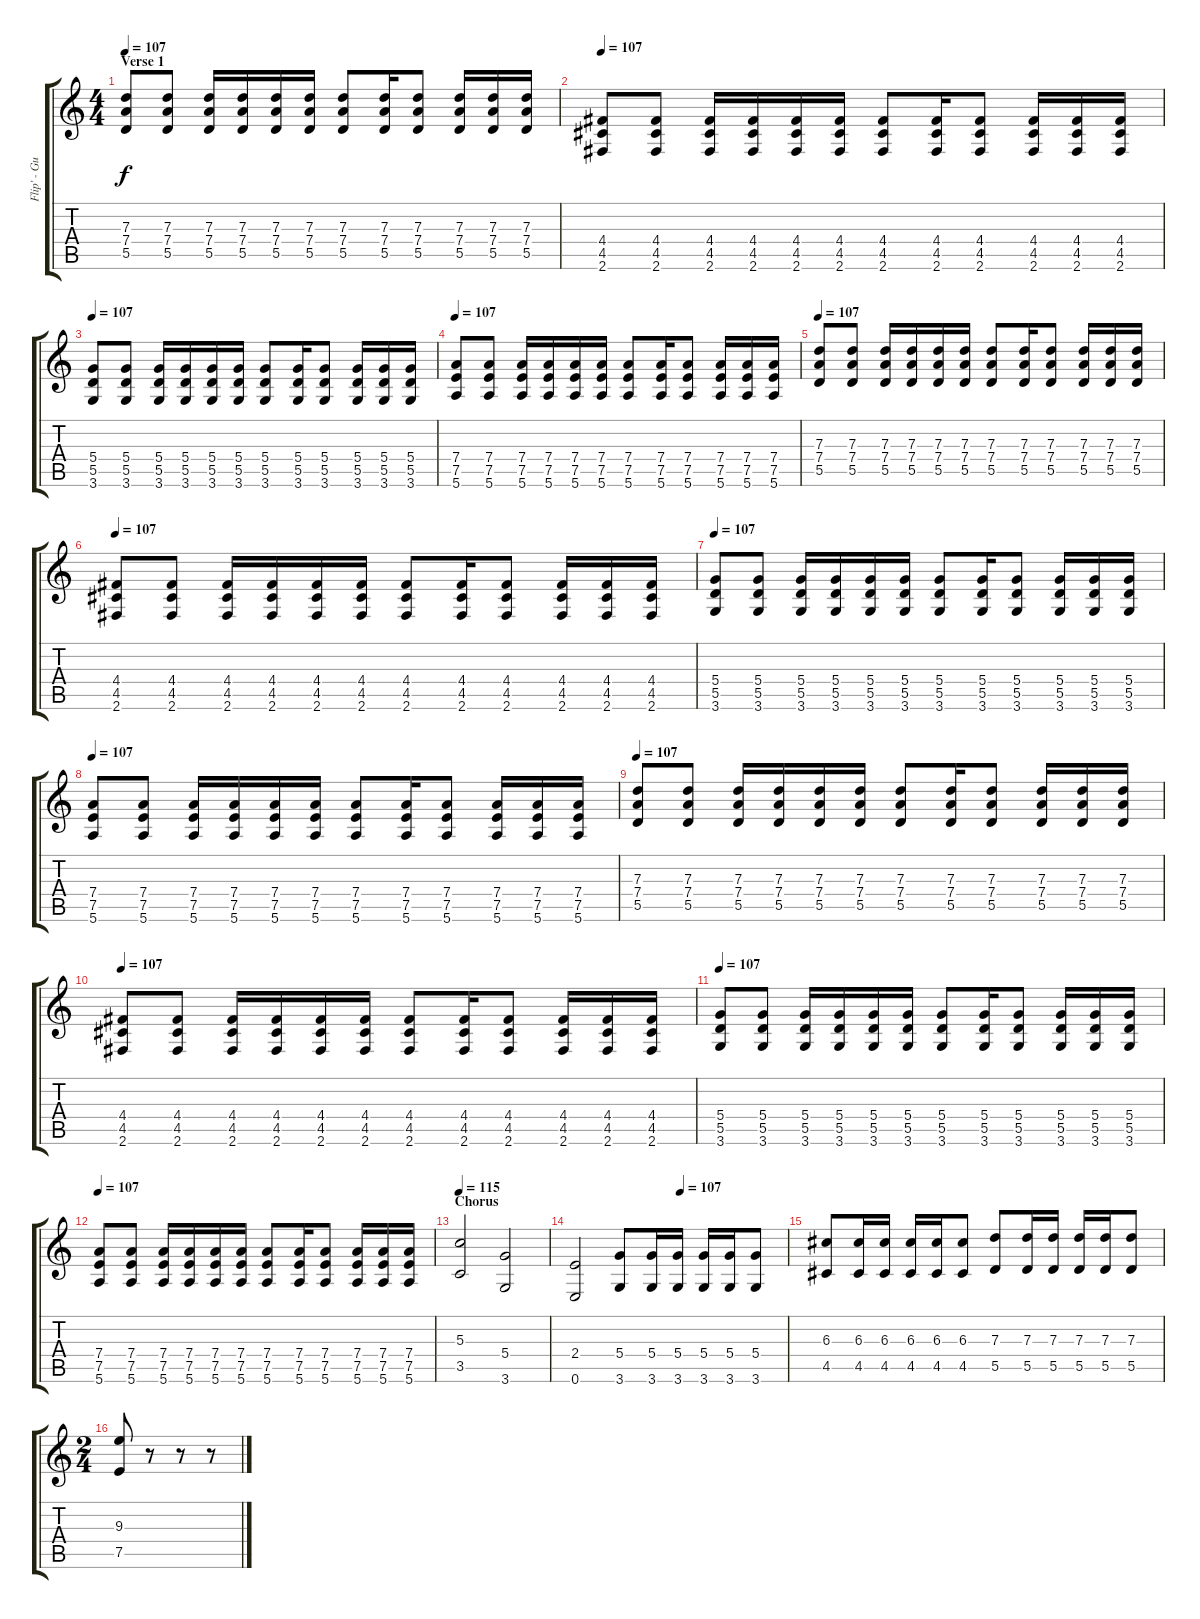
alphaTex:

\track ("Flip' - Guitar 2" "Flip' - Gu") {instrument distortionguitar}
\staff {score tabs}
\tuning (E4 B3 G3 D3 A2 E2) {hide}
\ts (4 4)
\section ("" "Verse 1")
\tempo 107
\clef g2
\ks c
(7.3 7.4 5.5).8{dy f} (7.3 7.4 5.5).8 (7.3 7.4 5.5).16 (7.3 7.4 5.5).16 (7.3 7.4 5.5).16 (7.3 7.4 5.5).16 (7.3 7.4 5.5).8 (7.3 7.4 5.5).16 (7.3 7.4 5.5).8 (7.3 7.4 5.5).16 (7.3 7.4 5.5).16 (7.3 7.4 5.5).16 |
\tempo 107
(4.4 4.5 2.6).8 (4.4 4.5 2.6).8 (4.4 4.5 2.6).16 (4.4 4.5 2.6).16 (4.4 4.5 2.6).16 (4.4 4.5 2.6).16 (4.4 4.5 2.6).8 (4.4 4.5 2.6).16 (4.4 4.5 2.6).8 (4.4 4.5 2.6).16 (4.4 4.5 2.6).16 (4.4 4.5 2.6).16 |
\tempo 107
(5.4 5.5 3.6).8 (5.4 5.5 3.6).8 (5.4 5.5 3.6).16 (5.4 5.5 3.6).16 (5.4 5.5 3.6).16 (5.4 5.5 3.6).16 (5.4 5.5 3.6).8 (5.4 5.5 3.6).16 (5.4 5.5 3.6).8 (5.4 5.5 3.6).16 (5.4 5.5 3.6).16 (5.4 5.5 3.6).16 |
\tempo 107
(7.4 7.5 5.6).8 (7.4 7.5 5.6).8 (7.4 7.5 5.6).16 (7.4 7.5 5.6).16 (7.4 7.5 5.6).16 (7.4 7.5 5.6).16 (7.4 7.5 5.6).8 (7.4 7.5 5.6).16 (7.4 7.5 5.6).8 (7.4 7.5 5.6).16 (7.4 7.5 5.6).16 (7.4 7.5 5.6).16 |
\tempo 107
(7.3 7.4 5.5).8 (7.3 7.4 5.5).8 (7.3 7.4 5.5).16 (7.3 7.4 5.5).16 (7.3 7.4 5.5).16 (7.3 7.4 5.5).16 (7.3 7.4 5.5).8 (7.3 7.4 5.5).16 (7.3 7.4 5.5).8 (7.3 7.4 5.5).16 (7.3 7.4 5.5).16 (7.3 7.4 5.5).16 |
\tempo 107
(4.4 4.5 2.6).8 (4.4 4.5 2.6).8 (4.4 4.5 2.6).16 (4.4 4.5 2.6).16 (4.4 4.5 2.6).16 (4.4 4.5 2.6).16 (4.4 4.5 2.6).8 (4.4 4.5 2.6).16 (4.4 4.5 2.6).8 (4.4 4.5 2.6).16 (4.4 4.5 2.6).16 (4.4 4.5 2.6).16 |
\tempo 107
(5.4 5.5 3.6).8 (5.4 5.5 3.6).8 (5.4 5.5 3.6).16 (5.4 5.5 3.6).16 (5.4 5.5 3.6).16 (5.4 5.5 3.6).16 (5.4 5.5 3.6).8 (5.4 5.5 3.6).16 (5.4 5.5 3.6).8 (5.4 5.5 3.6).16 (5.4 5.5 3.6).16 (5.4 5.5 3.6).16 |
\tempo 107
(7.4 7.5 5.6).8 (7.4 7.5 5.6).8 (7.4 7.5 5.6).16 (7.4 7.5 5.6).16 (7.4 7.5 5.6).16 (7.4 7.5 5.6).16 (7.4 7.5 5.6).8 (7.4 7.5 5.6).16 (7.4 7.5 5.6).8 (7.4 7.5 5.6).16 (7.4 7.5 5.6).16 (7.4 7.5 5.6).16 |
\tempo 107
(7.3 7.4 5.5).8 (7.3 7.4 5.5).8 (7.3 7.4 5.5).16 (7.3 7.4 5.5).16 (7.3 7.4 5.5).16 (7.3 7.4 5.5).16 (7.3 7.4 5.5).8 (7.3 7.4 5.5).16 (7.3 7.4 5.5).8 (7.3 7.4 5.5).16 (7.3 7.4 5.5).16 (7.3 7.4 5.5).16 |
\tempo 107
(4.4 4.5 2.6).8 (4.4 4.5 2.6).8 (4.4 4.5 2.6).16 (4.4 4.5 2.6).16 (4.4 4.5 2.6).16 (4.4 4.5 2.6).16 (4.4 4.5 2.6).8 (4.4 4.5 2.6).16 (4.4 4.5 2.6).8 (4.4 4.5 2.6).16 (4.4 4.5 2.6).16 (4.4 4.5 2.6).16 |
\tempo 107
(5.4 5.5 3.6).8 (5.4 5.5 3.6).8 (5.4 5.5 3.6).16 (5.4 5.5 3.6).16 (5.4 5.5 3.6).16 (5.4 5.5 3.6).16 (5.4 5.5 3.6).8 (5.4 5.5 3.6).16 (5.4 5.5 3.6).8 (5.4 5.5 3.6).16 (5.4 5.5 3.6).16 (5.4 5.5 3.6).16 |
\tempo 107
(7.4 7.5 5.6).8 (7.4 7.5 5.6).8 (7.4 7.5 5.6).16 (7.4 7.5 5.6).16 (7.4 7.5 5.6).16 (7.4 7.5 5.6).16 (7.4 7.5 5.6).8 (7.4 7.5 5.6).16 (7.4 7.5 5.6).8 (7.4 7.5 5.6).16 (7.4 7.5 5.6).16 (7.4 7.5 5.6).16 |
\section ("" "Chorus")
\tempo 95
\tempo 115
(5.3 3.5).2 (5.4 3.6).2 |
\tempo (107 0.5)
(2.4 0.6).2 (5.4 3.6).8 (5.4 3.6).16 (5.4 3.6).16 (5.4 3.6).16 (5.4 3.6).16 (5.4 3.6).8 |
(6.3 4.5).8 (6.3 4.5).16 (6.3 4.5).16 (6.3 4.5).16 (6.3 4.5).16 (6.3 4.5).8 (7.3 5.5).8 (7.3 5.5).16 (7.3 5.5).16 (7.3 5.5).16 (7.3 5.5).16 (7.3 5.5).8 |
\ts (2 4)
(9.3 7.5).8 r.8 r.8 r.8
